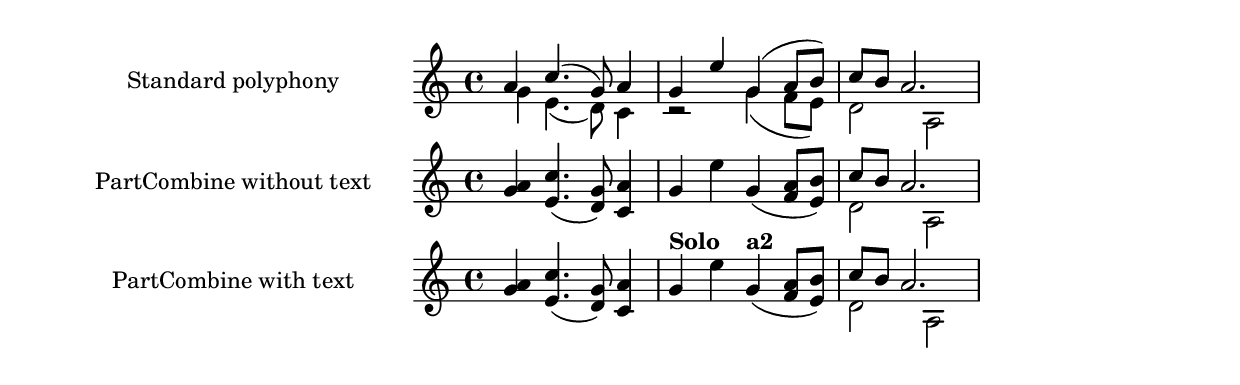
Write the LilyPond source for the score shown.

% DO NOT EDIT this file manually; it is automatically
% generated from Documentation/snippets/new
% Make any changes in Documentation/snippets/new/
% and then run scripts/auxiliar/makelsr.py
%
% This file is in the public domain.
%% Note: this file works from version 2.19.56
\version "2.19.56"

\header {
  lsrtags = "simultaneous-notes, syntax-and-expressions, text"

  texidoc = "
The part combiner tool ( @code{\\partcombine} command ) allows the
combination of several different parts on the same staff.  Text
directions such as @qq{solo} or @qq{a2} are added by default; to remove
them, simply set the property @code{printPartCombineTexts} to @code{f}.
For vocal scores (hymns), there is no need to add @qq{solo/a2} texts,
so they should be switched off.  However, it might be better not to use
it if there are any solos, as they won't be indicated.  In such cases,
standard polyphonic notation may be preferable.

This snippet presents the three ways two parts can be printed on a same
staff: standard polyphony, @code{\\partcombine} without texts, and
@code{\\partcombine} with texts.




"
  doctitle = "Combining two parts on the same staff"
} % begin verbatim

%% Combining pedal notes with clef changes

musicUp = \relative c'' {
  \time 4/4
  a4 c4.( g8) a4 |
  g4 e' g,( a8 b) |
  c b a2.
} % begin verbatim


musicDown = \relative c'' {
  g4 e4.( d8) c4 |
  r2 g'4( f8 e) |
  d2 \stemDown a
}

\score {
    <<
    \new Staff \with { instrumentName = #"Standard polyphony" }

      << \musicUp \\ \musicDown >>

    \new Staff \with {
      instrumentName = #"PartCombine without text"
      printPartCombineTexts = ##f
    }

    \partcombine \musicUp \musicDown

    \new Staff \with { instrumentName = #"PartCombine with text" }
      \partcombine \musicUp \musicDown
    >>
  \layout {
    indent = 6.0\cm
    \context {
      \Score
      \override SystemStartBar.collapse-height = #30
    }
  }
}
